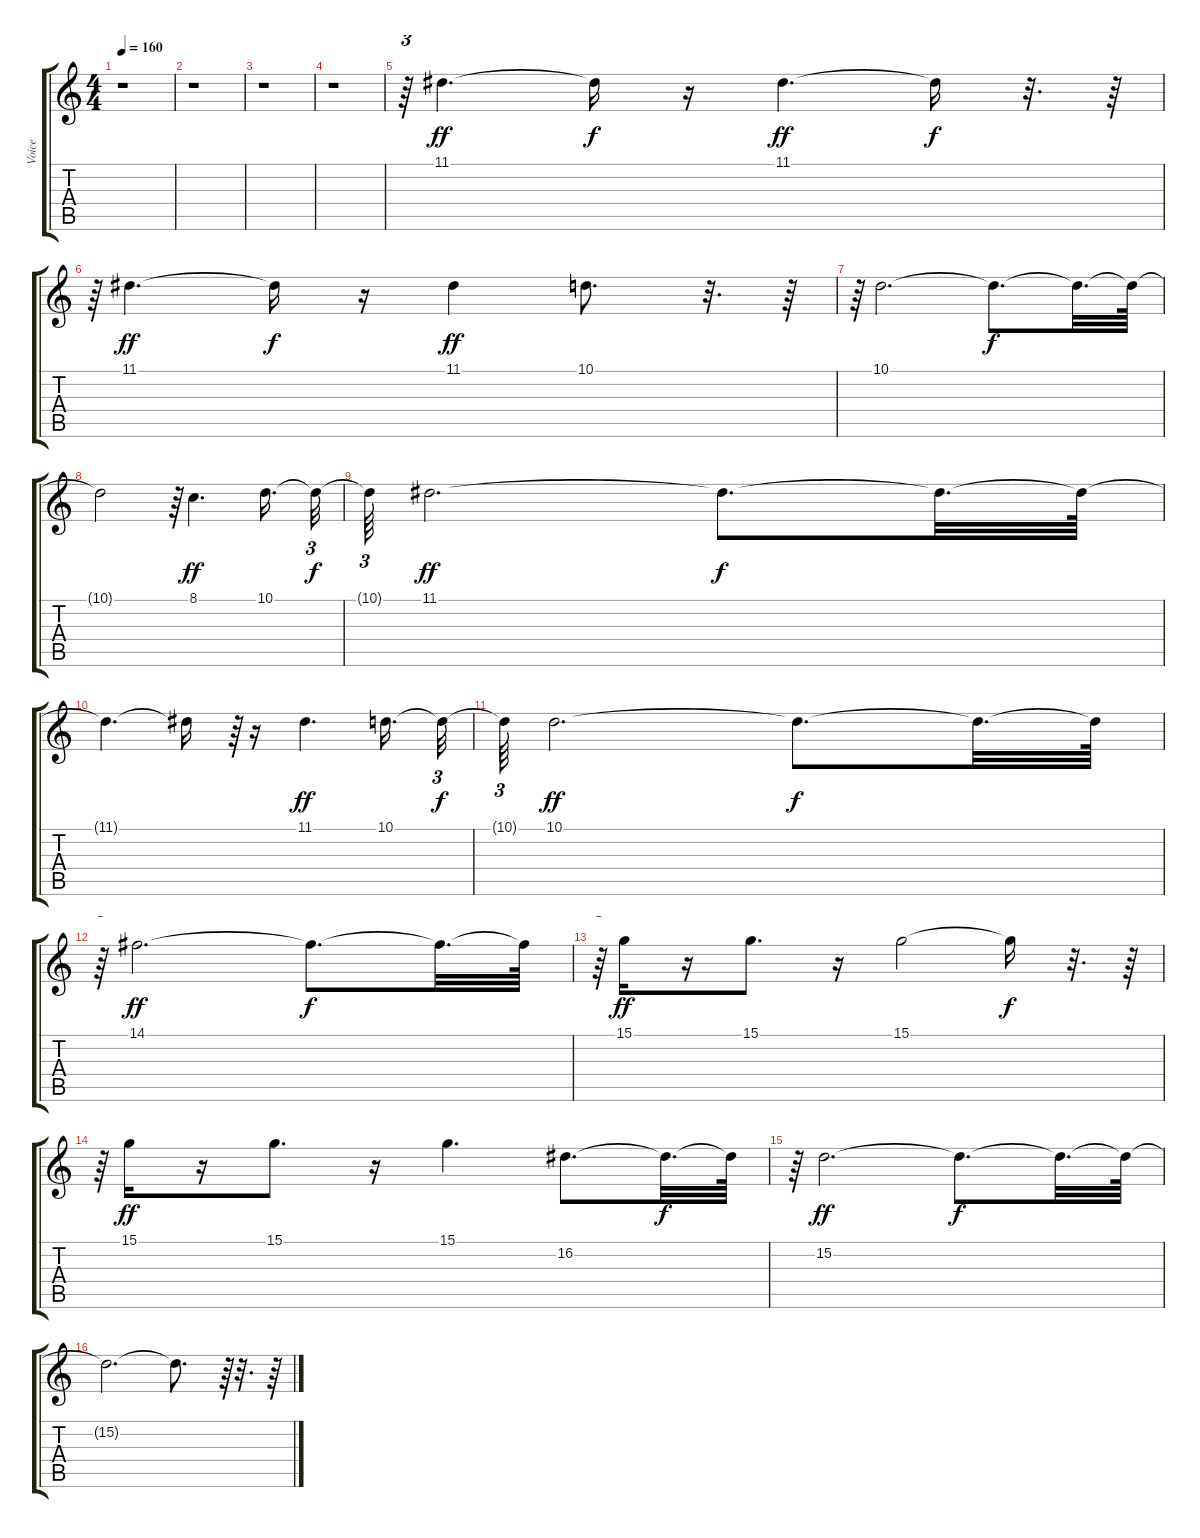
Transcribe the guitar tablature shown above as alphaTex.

\track ("Voice" "Voice") {instrument lead1square}
\staff {score tabs}
\tuning (E4 B3 G3 D3 A2 E2) {hide}
\ts (4 4)
\tempo 160
\clef g2
\ks c
r.1{dy f} |
r.1 |
r.1 |
r.1 |
r.64{tu (3 2)} 11.1.4{d dy ff} 11.1{t}.16{dy f} r.16 11.1.4{d dy ff} 11.1{t}.16{dy f} r.32{d} r.64 |
r.64{tu (3 2)} 11.1.4{d dy ff} 11.1{t}.16{dy f} r.16 11.1.4{dy ff} 10.1.8{d} r.32{d} r.64 |
r.64{tu (3 2)} 10.1.2{d} 10.1{t}.8{d dy f} 10.1{t}.32{d} 10.1{t}.64 |
10.1{t}.2 r.64{tu (3 2)} 8.1.4{d dy ff} 10.1.16{d} 10.1{t}.32{tu (3 2) dy f} |
10.1{t}.64{tu (3 2)} 11.1.2{d dy ff} 11.1{t}.8{d dy f} 11.1{t}.32{d} 11.1{t}.64 |
11.1{t}.4{d} 11.1{t}.16 r.64{tu (3 2)} r.16 11.1.4{d dy ff} 10.1.16{d} 10.1{t}.32{tu (3 2) dy f} |
10.1{t}.64{tu (3 2)} 10.1.2{d dy ff} 10.1{t}.8{d dy f} 10.1{t}.32{d} 10.1{t}.64 |
r.64{tu (3 2)} 14.1.2{d dy ff} 14.1{t}.8{d dy f} 14.1{t}.32{d} 14.1{t}.64 |
r.64{tu (3 2)} 15.1.16{dy ff} r.16 15.1.8{d} r.16 15.1.2 15.1{t}.16{dy f} r.32{d} r.64 |
r.64{tu (3 2)} 15.1.16{dy ff} r.16 15.1.8{d} r.16 15.1.4{d} 16.2.8{d} 16.2{t}.32{d dy f} 16.2{t}.64 |
r.64{tu (3 2)} 15.2.2{d dy ff} 15.2{t}.8{d dy f} 15.2{t}.32{d} 15.2{t}.64 |
15.2{t}.2{d} 15.2{t}.8{d} r.64{tu (3 2)} r.32{d} r.64
